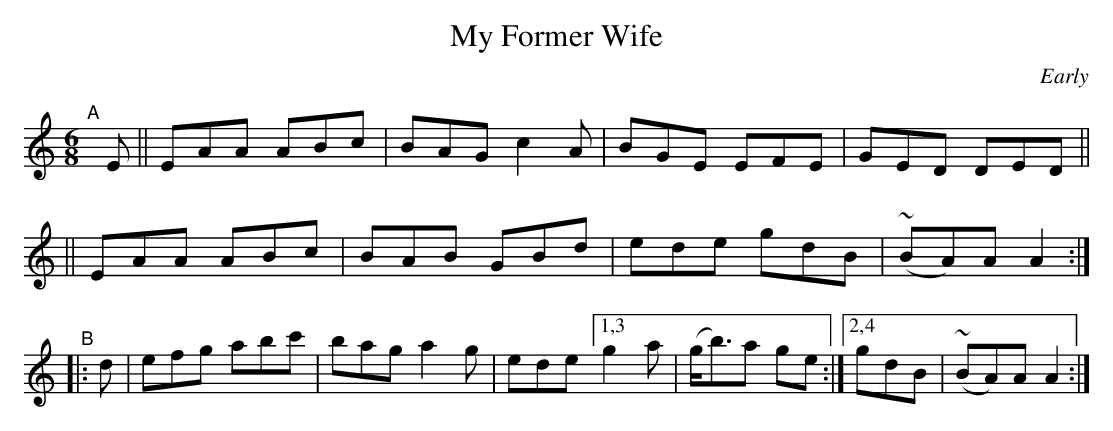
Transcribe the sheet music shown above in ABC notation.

X:1
T: My Former Wife
O: Early
M: 6/8
L: 1/8
K: Am
"^A"[|] E \
|| EAA ABc | BAG c2A | BGE EFE | GED DED ||
|| EAA ABc | BAB GBd | ede gdB | (~BA)A A2 :|
"^B"\
|: d | efg abc' | bag a2g | ede \
[1,3 g2a | (g<b)a ge :|[2,4 gdB | (~BA)A A2 :|
